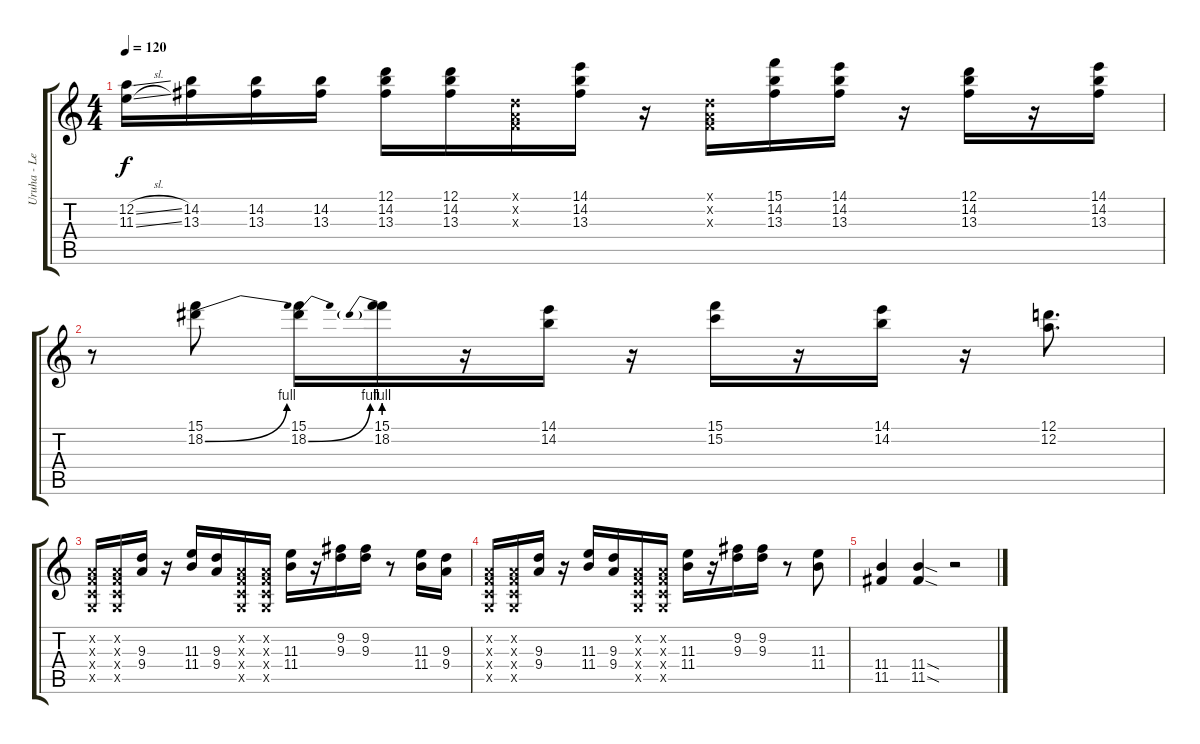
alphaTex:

\track ("Uruha - Lead Guitar" "Uruha - Le") {instrument distortionguitar}
\staff {score tabs}
\tuning (D4 A3 F3 C3 G2 D2) {hide}
\ts (4 4)
\tempo 120
\clef g2
\ks c
(12.2{sl} 11.3{sl}).16{dy f} (14.2 13.3).16 (14.2 13.3).16 (14.2 13.3).16 (12.1 14.2 13.3).16 (12.1 14.2 13.3).16 (0.1{x} 0.2{x} 0.3{x}).16 (14.1 14.2 13.3).16 r.16 (0.1{x} 0.2{x} 0.3{x}).16 (15.1 14.2 13.3).16 (14.1 14.2 13.3).16 r.16 (12.1 14.2 13.3).16 r.16 (14.1 14.2 13.3).16 |
r.8 (15.1 18.2{be (bend 0 0 60 4)}).8 (15.1 18.2{be (bend 0 0 60 4)}).16 (15.1 18.2{be (prebend 0 4 60 4)}).16 r.16 (14.1 14.2).16 r.16 (15.1 15.2).16 r.16 (14.1 14.2).16 r.16 (12.1 12.2).8{d} |
(0.2{x} 0.3{x} 0.4{x} 0.5{x}).16 (0.2{x} 0.3{x} 0.4{x} 0.5{x}).16 (9.3 9.4).16 r.16 (11.3 11.4).16 (9.3 9.4).16 (0.2{x} 0.3{x} 0.4{x} 0.5{x}).16 (0.2{x} 0.3{x} 0.4{x} 0.5{x}).16 (11.3 11.4).16 r.16 (9.2 9.3).16 (9.2 9.3).16 r.8 (11.3 11.4).16 (9.3 9.4).16 |
(0.2{x} 0.3{x} 0.4{x} 0.5{x}).16 (0.2{x} 0.3{x} 0.4{x} 0.5{x}).16 (9.3 9.4).16 r.16 (11.3 11.4).16 (9.3 9.4).16 (0.2{x} 0.3{x} 0.4{x} 0.5{x}).16 (0.2{x} 0.3{x} 0.4{x} 0.5{x}).16 (11.3 11.4).16 r.16 (9.2 9.3).16 (9.2 9.3).16 r.8 (11.3 11.4).8 |
(11.4 11.5).4 (11.4{sod} 11.5{sod}).4 r.2
